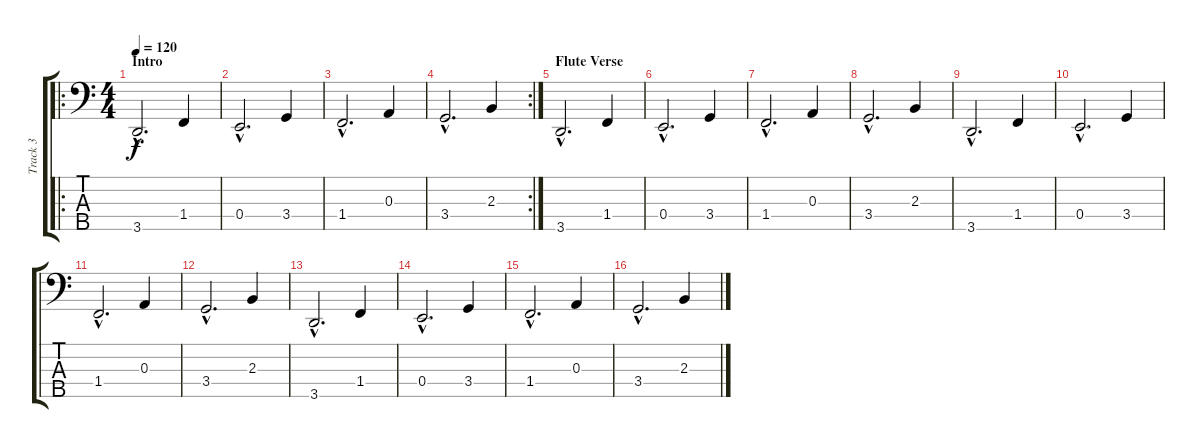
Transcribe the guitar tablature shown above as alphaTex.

\track ("Track 3" "Track 3") {instrument electricbassfinger}
\staff {score tabs}
\tuning (G2 D2 A1 E1 B0) {hide}
\ro
\ts (4 4)
\section ("" "Intro")
\tempo 120
\clef f4
\ks c
3.5{hac}.2{d dy f instrument electricbassfinger} 1.4.4 |
0.4{hac}.2{d} 3.4.4 |
1.4{hac}.2{d} 0.3.4 |
\rc 2
3.4{hac}.2{d} 2.3.4 |
\section ("" "Flute Verse")
3.5{hac}.2{d} 1.4.4 |
0.4{hac}.2{d} 3.4.4 |
1.4{hac}.2{d} 0.3.4 |
3.4{hac}.2{d} 2.3.4 |
3.5{hac}.2{d} 1.4.4 |
0.4{hac}.2{d} 3.4.4 |
1.4{hac}.2{d} 0.3.4 |
3.4{hac}.2{d} 2.3.4 |
3.5{hac}.2{d} 1.4.4 |
0.4{hac}.2{d} 3.4.4 |
1.4{hac}.2{d} 0.3.4 |
3.4{hac}.2{d} 2.3.4
